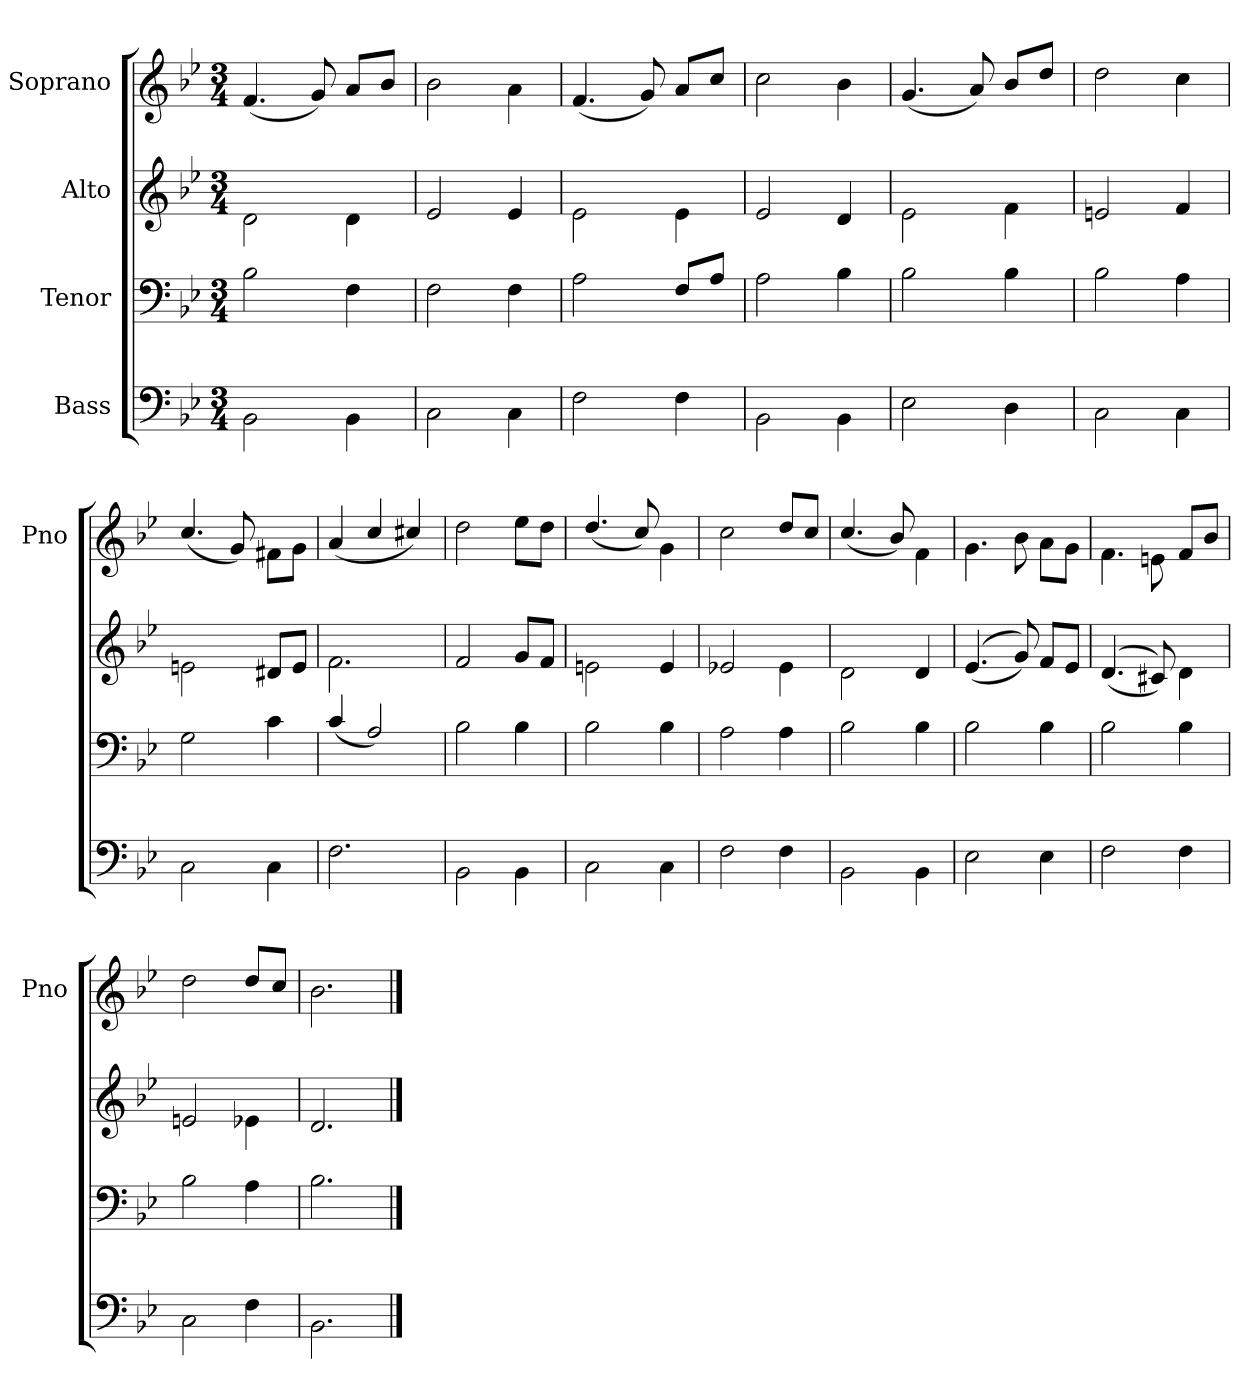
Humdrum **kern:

**kern	**kern	**kern	**kern
*part4	*part3	*part2	*part1
*staff4	*staff3	*staff2	*staff1
*I"Bass	*I"Tenor	*I"Alto	*I"Soprano
*	*	*	*I'Pno
*clefF4	*clefF4	*clefG2	*clefG2
*k[b-e-]	*k[b-e-]	*k[b-e-]	*k[b-e-]
*B-:	*B-:	*B-:	*B-:
*M3/4	*M3/4	*M3/4	*M3/4
=	=	=	=
2BB-\	2B-\	2d\	(>4.f/
.	.	.	8g/)
4BB-\	4F\	4d\	8a/L
.	.	.	8b-/J
=	=	=	=
2C\	2F\	2e-/	2b-\
4C\	4F\	4e-/	4a\
=	=	=	=
2F\	2A\	2e-\	(>4.f/
.	.	.	8g/)
4F\	8F/L	4e-\	8a/L
.	8A/J	.	8cc/J
=	=	=	=
2BB-\	2A\	2e-/	2cc\
4BB-\	4B-\	4d/	4b-\
=	=	=	=
2E-\	2B-\	2e-\	(>4.g/
.	.	.	8a/)
4D\	4B-\	4f\	8b-/L
.	.	.	8dd/J
=	=	=	=
2C\	2B-\	2en/	2dd\
4C\	4A\	4f/	4cc\
=	=	=	=
2C\	2G\	2en\	(>4.cc/
.	.	.	8g/)
4C\	4c\	8d#X/L	8f#X\L
.	.	8e/J	8g\J
=	=	=	=
2.F\	(>4c/	2.f\	(>4a/
.	2A/)	.	4cc/
.	.	.	4cc#X/)
=	=	=	=
2BB-\	2B-\	2f/	2dd\
4BB-\	4B-\	8g/L	8ee-\L
.	.	8f/J	8dd\J
=	=	=	=
2C\	2B-\	2en\	(>4.dd/
.	.	.	8cc/)
4C\	4B-\	4e/	4g\
=	=	=	=
2F\	2A\	2e-X/	2cc\
4F\	4A\	4e-\	8dd/L
.	.	.	8cc/J
=	=	=	=
2BB-\	2B-\	2d\	(>4.cc/
.	.	.	8b-/)
4BB-\	4B-\	4d/	4f\
=	=	=	=
2E-\	2B-\	(<(<4.e-/	4.g\
.	.	8g/))	8b-\
4E-\	4B-\	8f/L	8a\L
.	.	8e-/J	8g\J
=	=	=	=
2F\	2B-\	(>(>4.d/	4.f\
.	.	8c#X/))	8en\
4F\	4B-\	4d\	8f/L
.	.	.	8b-/J
=	=	=	=
2C\	2B-\	2en/	2dd\
4F\	4A\	4e-X\	8dd/L
.	.	.	8cc/J
=	=	=	=
2.BB-\	2.B-\	2.d/	2.b-\
==	==	==	==
*-	*-	*-	*-
